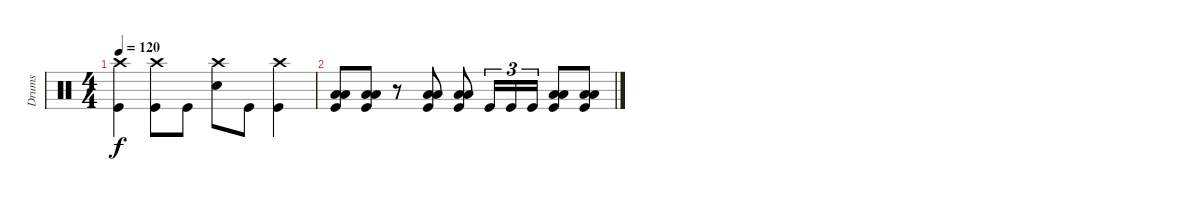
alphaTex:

\track ("Drums" "Drums") {instrument percussion}
\staff {score}
\articulation defaults
\ts (4 4)
\tempo 120
\clef neutral
\ks c
("Crash high (hit)" "Kick (hit)").4{dy f} ("Crash high (hit)" "Kick (hit)").8 "Kick (hit)".8 ("Snare (hit) 2" "Crash high (hit)").8 "Kick (hit)".8 ("Crash high (hit)" "Kick (hit)").4 |
("Low Floor Tom (hit)" "Low Tom (hit)" "Kick (hit)").8 ("Low Floor Tom (hit)" "Low Tom (hit)" "Kick (hit)").8 r.8 ("Low Floor Tom (hit)" "Low Tom (hit)" "Kick (hit)").8 ("Low Floor Tom (hit)" "Low Tom (hit)" "Kick (hit)").8 "Kick (hit)".16{tu (3 2)} "Kick (hit)".16{tu (3 2)} "Kick (hit)".16{tu (3 2)} ("Low Floor Tom (hit)" "Low Tom (hit)" "Kick (hit)").8 ("Low Floor Tom (hit)" "Low Tom (hit)" "Kick (hit)").8
